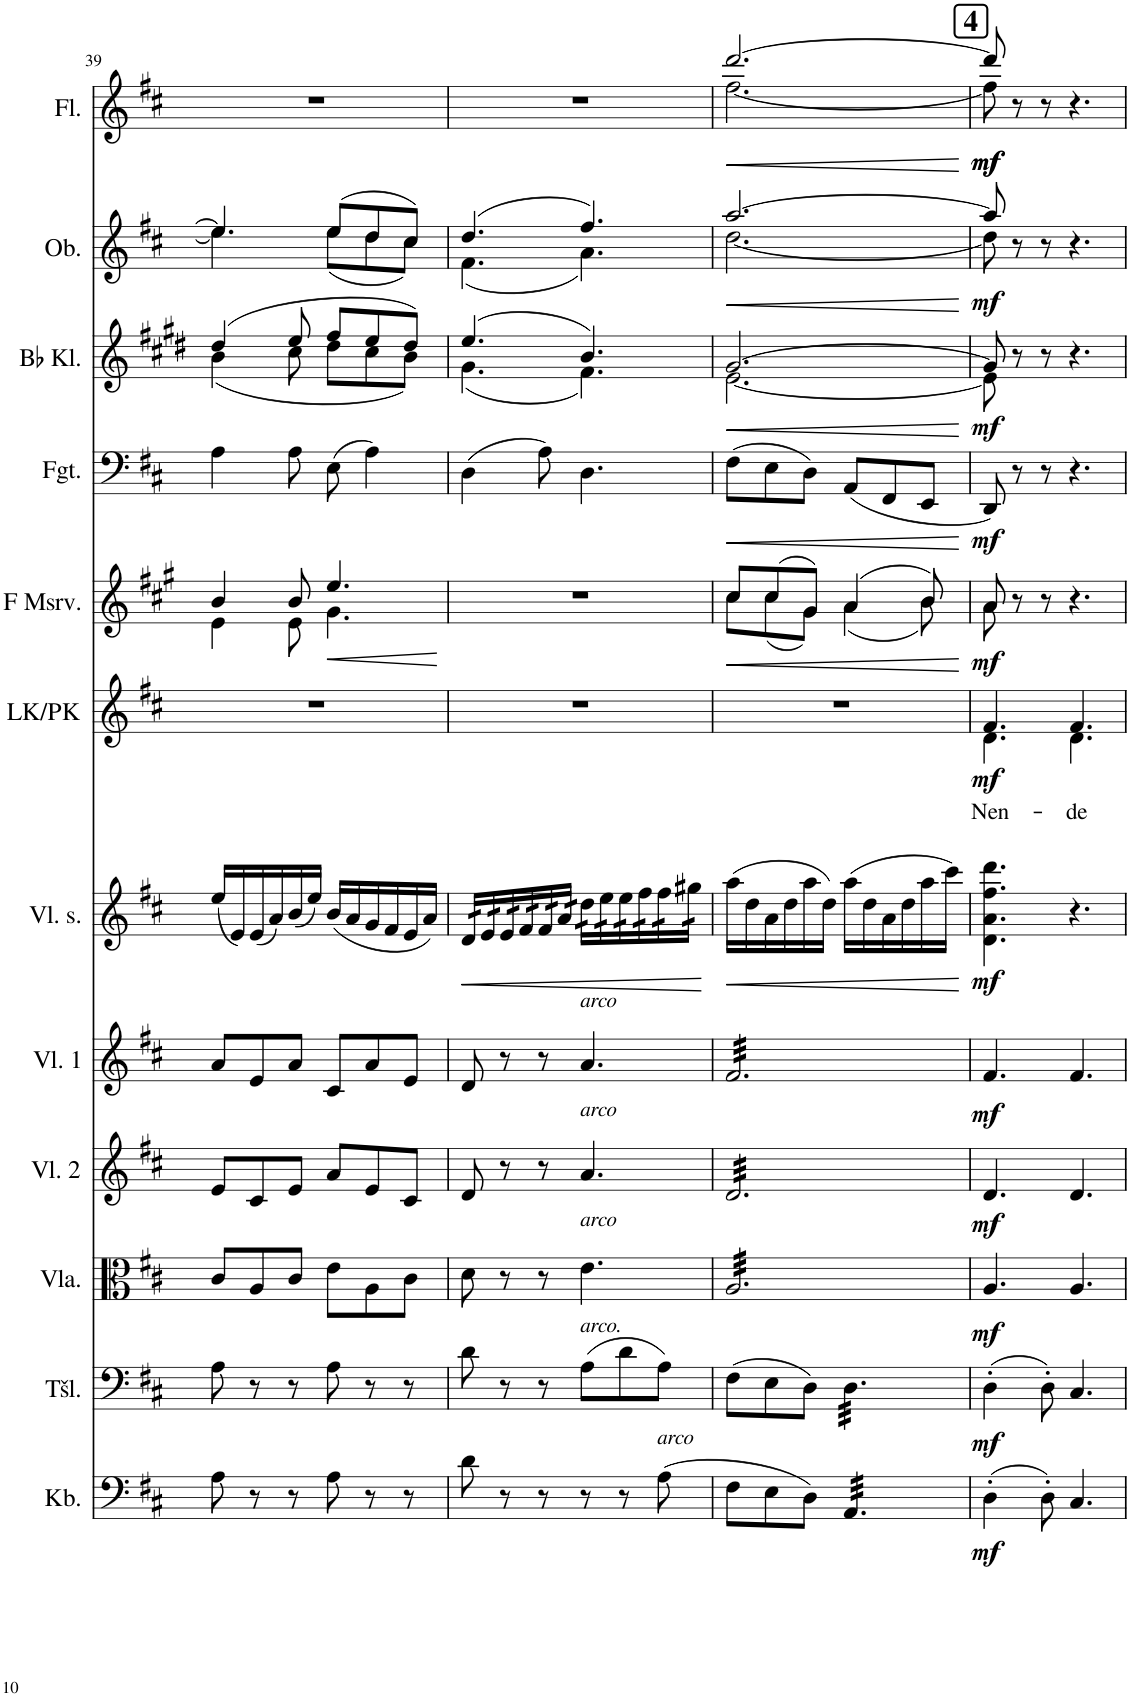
**kern	**dynam	**kern	**dynam	**kern	**dynam	**kern	**dynam	**kern	**dynam	**kern	**dynam	**kern	**text	**dynam	**kern	**dynam	**kern	**dynam	**kern	**dynam	**kern	**dynam	**kern	**dynam
*part12	*part12	*part11	*part11	*part10	*part10	*part9	*part9	*part8	*part8	*part7	*part7	*part6	*part6	*part6	*part5	*part5	*part4	*part4	*part3	*part3	*part2	*part2	*part1	*part1
*staff12	*staff12	*staff11	*staff11	*staff10	*staff10	*staff9	*staff9	*staff8	*staff8	*staff7	*staff7	*staff6	*staff6	*staff6	*staff5	*staff5	*staff4	*staff4	*staff3	*staff3	*staff2	*staff2	*staff1	*staff1
*I"Kontrabass	*	*I"Tšello	*	*I"Vioola	*	*I"Viiul 2	*	*I"Viiul 1	*	*I"Viiuli soolo	*	*I"Laste- ja poistekoor	*	*	*I"Metsasarv F	*	*I"Fagott	*	*I"Bb klarnet	*	*I"Oboe	*	*I"Flööt	*
*I'Kb.	*	*I'Tšl.	*	*I'Vla.	*	*I'Vl. 2	*	*I'Vl. 1	*	*I'Vl. s.	*	*	*	*	*	*	*I'Fgt.	*	*I'Bb Kl.	*	*I'Ob.	*	*I'Fl.	*
!!LO:PB:g=z
*clefF4	*	*clefF4	*	*clefC3	*	*clefG2	*	*clefG2	*	*clefG2	*	*clefG2	*	*	*clefG2	*	*clefF4	*	*clefG2	*	*clefG2	*	*clefG2	*
*Trd7c12	*	*	*	*	*	*	*	*	*	*	*	*	*	*	*Trd4c7	*	*	*	*Trd1c2	*	*	*	*	*
*k[f#c#]	*	*k[f#c#]	*	*k[f#c#]	*	*k[f#c#]	*	*k[f#c#]	*	*k[f#c#]	*	*k[f#c#]	*	*	*k[f#c#g#]	*	*k[f#c#]	*	*k[f#c#g#d#]	*	*k[f#c#]	*	*k[f#c#]	*
*M6/8	*	*M6/8	*	*M6/8	*	*M6/8	*	*M6/8	*	*M6/8	*	*M6/8	*	*	*M6/8	*	*M6/8	*	*M6/8	*	*M6/8	*	*M6/8	*
=39	=39	=39	=39	=39	=39	=39	=39	=39	=39	=39	=39	=39	=39	=39	=39	=39	=39	=39	=39	=39	=39	=39	=39	=39
*	*	*	*	*	*	*	*	*	*	*	*	*	*	*	*^	*	*	*	*^	*	*^	*	*	*
8A\	.	8A\	.	8c#/L	.	8e/L	.	8a/L	.	(16ee/LL	.	2.r	.	.	4b/	4e\	.	4A\	.	(4dd#/	(4b\	.	4.ee/]	4.ee\]	.	2.r	.
.	.	.	.	.	.	.	.	.	.	16e/)	.	.	.	.	.	.	.	.	.	.	.	.	.	.	.	.	.
8r	.	8r	.	8A/	.	8c#/	.	8e/	.	(16e/	.	.	.	.	.	.	.	.	.	.	.	.	.	.	.	.	.
.	.	.	.	.	.	.	.	.	.	16a/)	.	.	.	.	.	.	.	.	.	.	.	.	.	.	.	.	.
8r	.	8r	.	8c#/J	.	8e/J	.	8a/J	.	(16b/	.	.	.	.	8b/	8e\	.	8A\	.	8ee/	8cc#\	.	.	.	.	.	.
.	.	.	.	.	.	.	.	.	.	16ee/JJ)	.	.	.	.	.	.	.	.	.	.	.	.	.	.	.	.	.
!	!	!	!	!	!	!	!	!	!	!	!	!	!	!	!	!	!LO:HP:b	!	!	!	!	!	!	!	!	!	!
8A\	.	8A\	.	8e\L	.	8a/L	.	8c#/L	.	(16b/LL	.	.	.	.	4.ee/	4.g#\	<	(8E\	.	8ff#/L	8dd#\L	.	(8ee/L	(8ee\L	.	.	.
.	.	.	.	.	.	.	.	.	.	16a/	.	.	.	.	.	.	.	.	.	.	.	.	.	.	.	.	.
8r	.	8r	.	8A\	.	8e/	.	8a/	.	16g/	.	.	.	.	.	.	.	4A\)	.	8ee/	8cc#\	.	8dd/	8dd\	.	.	.
.	.	.	.	.	.	.	.	.	.	16f#/	.	.	.	.	.	.	.	.	.	.	.	.	.	.	.	.	.
8r	.	8r	.	8c#\J	.	8c#/J	.	8e/J	.	16e/	.	.	.	.	.	.	.	.	.	8dd#/J)	8b\J)	.	8cc#/J)	8cc#\J)	.	.	.
.	.	.	.	.	.	.	.	.	.	16a/JJ)	.	.	.	.	.	.	.	.	.	.	.	.	.	.	.	.	.
*	*	*	*	*	*	*	*	*	*	*	*	*	*	*	*	*	*	*	*	*v	*v	*	*	*	*	*	*
*	*	*	*	*	*	*	*	*	*	*	*	*	*	*	*v	*v	*	*	*	*	*	*v	*v	*	*	*
.	.	.	.	.	.	.	.	.	.	.	.	.	.	.	.	[	.	.	.	.	.	.	.	.
=40	=40	=40	=40	=40	=40	=40	=40	=40	=40	=40	=40	=40	=40	=40	=40	=40	=40	=40	=40	=40	=40	=40	=40	=40
!	!	!	!	!	!	!	!	!	!	!	!LO:HP:b	!	!	!	!	!	!	!	!	!	!	!	!	!
*	*	*	*	*	*	*	*	*	*	*	*	*	*	*	*	*	*	*	*^	*	*^	*	*	*
*	*	*	*	*	*	*	*	*	*	*tremolo	*	*	*	*	*	*	*	*	*	*	*	*	*	*	*	*
8d\	.	8d\	.	8d\	.	8d/	.	8d/	.	32d/LLL	<	2.r	.	.	2.r	.	(4D\	.	(4.ee/	(4.g#\	.	(4.dd/	(4.f#\	.	2.r	.
.	.	.	.	.	.	.	.	.	.	32d/	.	.	.	.	.	.	.	.	.	.	.	.	.	.	.	.
.	.	.	.	.	.	.	.	.	.	32e/	.	.	.	.	.	.	.	.	.	.	.	.	.	.	.	.
.	.	.	.	.	.	.	.	.	.	32e/	.	.	.	.	.	.	.	.	.	.	.	.	.	.	.	.
8r	.	8r	.	8r	.	8r	.	8r	.	32e/	.	.	.	.	.	.	.	.	.	.	.	.	.	.	.	.
.	.	.	.	.	.	.	.	.	.	32e/	.	.	.	.	.	.	.	.	.	.	.	.	.	.	.	.
.	.	.	.	.	.	.	.	.	.	32f#/	.	.	.	.	.	.	.	.	.	.	.	.	.	.	.	.
.	.	.	.	.	.	.	.	.	.	32f#/	.	.	.	.	.	.	.	.	.	.	.	.	.	.	.	.
8r	.	8r	.	8r	.	8r	.	8r	.	32f#/	.	.	.	.	.	.	8A\)	.	.	.	.	.	.	.	.	.
.	.	.	.	.	.	.	.	.	.	32f#/	.	.	.	.	.	.	.	.	.	.	.	.	.	.	.	.
.	.	.	.	.	.	.	.	.	.	32a/	.	.	.	.	.	.	.	.	.	.	.	.	.	.	.	.
.	.	.	.	.	.	.	.	.	.	32a/JJJ	.	.	.	.	.	.	.	.	.	.	.	.	.	.	.	.
!	!	!	!	!	!	!	!	!LO:TX:a:i:t=arco	!	!	!	!	!	!	!	!	!	!	!	!	!	!	!	!	!	!
!	!	!	!	!	!	!LO:TX:a:i:t=arco	!	!	!	!	!	!	!	!	!	!	!	!	!	!	!	!	!	!	!	!
!	!	!	!	!LO:TX:a:i:t=arco	!	!	!	!	!	!	!	!	!	!	!	!	!	!	!	!	!	!	!	!	!	!
!	!	!LO:TX:a:i:t=arco.	!	!	!	!	!	!	!	!	!	!	!	!	!	!	!	!	!	!	!	!	!	!	!	!
8r	.	(8A\L	.	4.e\	.	4.a/	.	4.a/	.	32dd\LLL	.	.	.	.	.	.	4.D\	.	4.b/)	4.f#\)	.	4.ff#/)	4.a\)	.	.	.
.	.	.	.	.	.	.	.	.	.	32dd\	.	.	.	.	.	.	.	.	.	.	.	.	.	.	.	.
.	.	.	.	.	.	.	.	.	.	32ee\	.	.	.	.	.	.	.	.	.	.	.	.	.	.	.	.
.	.	.	.	.	.	.	.	.	.	32ee\	.	.	.	.	.	.	.	.	.	.	.	.	.	.	.	.
8r	.	8d\	.	.	.	.	.	.	.	32ee\	.	.	.	.	.	.	.	.	.	.	.	.	.	.	.	.
.	.	.	.	.	.	.	.	.	.	32ee\	.	.	.	.	.	.	.	.	.	.	.	.	.	.	.	.
.	.	.	.	.	.	.	.	.	.	32ff#\	.	.	.	.	.	.	.	.	.	.	.	.	.	.	.	.
.	.	.	.	.	.	.	.	.	.	32ff#\	.	.	.	.	.	.	.	.	.	.	.	.	.	.	.	.
!LO:TX:a:i:t=arco	!	!	!	!	!	!	!	!	!	!	!	!	!	!	!	!	!	!	!	!	!	!	!	!	!	!
(8A\	.	8A\J)	.	.	.	.	.	.	.	32ff#\	.	.	.	.	.	.	.	.	.	.	.	.	.	.	.	.
.	.	.	.	.	.	.	.	.	.	32ff#\	.	.	.	.	.	.	.	.	.	.	.	.	.	.	.	.
.	.	.	.	.	.	.	.	.	.	32gg#X\	.	.	.	.	.	.	.	.	.	.	.	.	.	.	.	.
.	.	.	.	.	.	.	.	.	.	32gg#X\JJJ	.	.	.	.	.	.	.	.	.	.	.	.	.	.	.	.
*	*	*	*	*	*	*	*	*	*	*Xtremolo	*	*	*	*	*	*	*	*	*	*	*	*	*	*	*	*
*	*	*	*	*	*	*	*	*	*	*	*	*	*	*	*	*	*	*	*v	*v	*	*	*	*	*	*
*	*	*	*	*	*	*	*	*	*	*	*	*	*	*	*	*	*	*	*	*	*v	*v	*	*	*
.	.	.	.	.	.	.	.	.	.	.	[	.	.	.	.	.	.	.	.	.	.	.	.	.
=41	=41	=41	=41	=41	=41	=41	=41	=41	=41	=41	=41	=41	=41	=41	=41	=41	=41	=41	=41	=41	=41	=41	=41	=41
!	!	!	!	!	!	!	!	!	!	!	!LO:HP:b	!	!	!	!	!LO:HP:b	!	!LO:HP:b	!	!LO:HP:b	!	!LO:HP:b	!	!LO:HP:b
*	*	*	*	*	*	*	*	*	*	*	*	*	*	*	*^	*	*	*	*^	*	*^	*	*^	*
*	*	*	*	*tremolo	*	*	*	*	*	*	*	*	*	*	*	*	*	*	*	*	*	*	*	*	*	*	*	*
*	*	*	*	*	*	*tremolo	*	*	*	*	*	*	*	*	*	*	*	*	*	*	*	*	*	*	*	*	*	*
*	*	*	*	*	*	*	*	*tremolo	*	*	*	*	*	*	*	*	*	*	*	*	*	*	*	*	*	*	*	*
8F#\L	.	(8F#\L	.	32A/LLL	.	32d/LLL	.	32f#/LLL	.	(16aa\LL	<	2.r	.	.	8cc#/L	8cc#\L	<	(8F#\L	<	[2.g#/	[2.e\	<	[2.aa/	[2.dd\	<	[2.ddd/	[2.ff#\	<
.	.	.	.	32A/	.	32d/	.	32f#/	.	.	.	.	.	.	.	.	.	.	.	.	.	.	.	.	.	.	.	.
.	.	.	.	32A/	.	32d/	.	32f#/	.	16dd\	.	.	.	.	.	.	.	.	.	.	.	.	.	.	.	.	.	.
.	.	.	.	32A/	.	32d/	.	32f#/	.	.	.	.	.	.	.	.	.	.	.	.	.	.	.	.	.	.	.	.
8E\	.	8E\	.	32A/	.	32d/	.	32f#/	.	16a\	.	.	.	.	(8cc#/	(8cc#\	.	8E\	.	.	.	.	.	.	.	.	.	.
.	.	.	.	32A/	.	32d/	.	32f#/	.	.	.	.	.	.	.	.	.	.	.	.	.	.	.	.	.	.	.	.
.	.	.	.	32A/	.	32d/	.	32f#/	.	16dd\	.	.	.	.	.	.	.	.	.	.	.	.	.	.	.	.	.	.
.	.	.	.	32A/	.	32d/	.	32f#/	.	.	.	.	.	.	.	.	.	.	.	.	.	.	.	.	.	.	.	.
8D\J)	.	8D\J)	.	32A/	.	32d/	.	32f#/	.	16aa\	.	.	.	.	8g#/J)	8g#\J)	.	8D\J)	.	.	.	.	.	.	.	.	.	.
.	.	.	.	32A/	.	32d/	.	32f#/	.	.	.	.	.	.	.	.	.	.	.	.	.	.	.	.	.	.	.	.
.	.	.	.	32A/	.	32d/	.	32f#/	.	16dd\JJ)	.	.	.	.	.	.	.	.	.	.	.	.	.	.	.	.	.	.
.	.	.	.	32A/	.	32d/	.	32f#/	.	.	.	.	.	.	.	.	.	.	.	.	.	.	.	.	.	.	.	.
*tremolo	*	*	*	*	*	*	*	*	*	*	*	*	*	*	*	*	*	*	*	*	*	*	*	*	*	*	*	*
*	*	*tremolo	*	*	*	*	*	*	*	*	*	*	*	*	*	*	*	*	*	*	*	*	*	*	*	*	*	*
32AA/LLL	.	32D\LLL	.	32A/	.	32d/	.	32f#/	.	(16aa\LL	.	.	.	.	(4a/	(4a\	.	(8AA/L	.	.	.	.	.	.	.	.	.	.
32AA/	.	32D\	.	32A/	.	32d/	.	32f#/	.	.	.	.	.	.	.	.	.	.	.	.	.	.	.	.	.	.	.	.
32AA/	.	32D\	.	32A/	.	32d/	.	32f#/	.	16dd\	.	.	.	.	.	.	.	.	.	.	.	.	.	.	.	.	.	.
32AA/	.	32D\	.	32A/	.	32d/	.	32f#/	.	.	.	.	.	.	.	.	.	.	.	.	.	.	.	.	.	.	.	.
32AA/	.	32D\	.	32A/	.	32d/	.	32f#/	.	16a\	.	.	.	.	.	.	.	8FF#/	.	.	.	.	.	.	.	.	.	.
32AA/	.	32D\	.	32A/	.	32d/	.	32f#/	.	.	.	.	.	.	.	.	.	.	.	.	.	.	.	.	.	.	.	.
32AA/	.	32D\	.	32A/	.	32d/	.	32f#/	.	16dd\	.	.	.	.	.	.	.	.	.	.	.	.	.	.	.	.	.	.
32AA/	.	32D\	.	32A/	.	32d/	.	32f#/	.	.	.	.	.	.	.	.	.	.	.	.	.	.	.	.	.	.	.	.
32AA/	.	32D\	.	32A/	.	32d/	.	32f#/	.	16aa\	.	.	.	.	8b/)	8b\)	.	8EE/J	.	.	.	.	.	.	.	.	.	.
32AA/	.	32D\	.	32A/	.	32d/	.	32f#/	.	.	.	.	.	.	.	.	.	.	.	.	.	.	.	.	.	.	.	.
32AA/	.	32D\	.	32A/	.	32d/	.	32f#/	.	16ccc#\JJ)	.	.	.	.	.	.	.	.	.	.	.	.	.	.	.	.	.	.
32AA/JJJ	.	32D\JJJ	.	32A/JJJ	.	32d/JJJ	.	32f#/JJJ	.	.	.	.	.	.	.	.	.	.	.	.	.	.	.	.	.	.	.	.
*	*	*	*	*	*	*	*	*Xtremolo	*	*	*	*	*	*	*	*	*	*	*	*	*	*	*	*	*	*	*	*
*	*	*	*	*	*	*Xtremolo	*	*	*	*	*	*	*	*	*	*	*	*	*	*	*	*	*	*	*	*	*	*
*	*	*	*	*Xtremolo	*	*	*	*	*	*	*	*	*	*	*	*	*	*	*	*	*	*	*	*	*	*	*	*
*	*	*Xtremolo	*	*	*	*	*	*	*	*	*	*	*	*	*	*	*	*	*	*	*	*	*	*	*	*	*	*
*Xtremolo	*	*	*	*	*	*	*	*	*	*	*	*	*	*	*	*	*	*	*	*	*	*	*	*	*	*	*	*
*	*	*	*	*	*	*	*	*	*	*	*	*	*	*	*	*	*	*	*	*v	*v	*	*	*	*	*v	*v	*
*	*	*	*	*	*	*	*	*	*	*	*	*	*	*	*v	*v	*	*	*	*	*	*v	*v	*	*	*
.	.	.	.	.	.	.	.	.	.	.	[	.	.	.	.	[	.	[	.	[	.	[	.	[
!!LO:REH:place=s1:a:B:cj:fs=14:t=4
=42	=42	=42	=42	=42	=42	=42	=42	=42	=42	=42	=42	=42	=42	=42	=42	=42	=42	=42	=42	=42	=42	=42	=42	=42
!	!LO:DY:b	!	!LO:DY:b	!	!LO:DY:b	!	!LO:DY:b	!	!LO:DY:b	!	!LO:DY:b	!	!LO:LY:b	!LO:DY:b	!	!LO:DY:b	!	!LO:DY:b	!	!LO:DY:b	!	!LO:DY:b	!	!LO:DY:b
*	*	*	*	*	*	*	*	*	*	*	*	*^	*	*	*^	*	*	*	*^	*	*^	*	*^	*
!	!	!	!	!	!	!	!	!	!	!	!	!	!	!	!	!	!	!	!	!	!	!	!	!	!	!	!	!	!LO:DY:n=1:b
(4D'\	mf	(4D'\	mf	4.A/	mf	4.d/	mf	4.f#/	mf	4.d\ 4.a\ 4.ff#\ 4.ddd\	mf	4.f#/	4.d\	Nen-	mf	8a/	8a\	mf	8DD/)	mf	8g#/]	8e\]	mf	8aa/]	8dd\]	mf	8ddd/]	8ff#\]	mf mf
.	.	.	.	.	.	.	.	.	.	.	.	.	.	.	.	8r	8ryy	.	8r	.	8r	8ryy	.	8r	8ryy	.	8r	8ryy	.
8D'\)	.	8D'\)	.	.	.	.	.	.	.	.	.	.	.	.	.	8r	8ryy	.	8r	.	8r	8ryy	.	8r	8ryy	.	8r	8ryy	.
!	!	!	!	!	!	!	!	!	!	!	!	!	!	!LO:LY:b	!	!	!	!	!	!	!	!	!	!	!	!	!	!	!
4.C#/	.	4.C#/	.	4.A/	.	4.d/	.	4.f#/	.	4.r	.	4.f#/	4.d\	-de	.	4.r	4.ryy	.	4.r	.	4.r	4.ryy	.	4.r	4.ryy	.	4.r	4.ryy	.
*	*	*	*	*	*	*	*	*	*	*	*	*v	*v	*	*	*	*	*	*	*	*v	*v	*	*v	*v	*	*v	*v	*
*	*	*	*	*	*	*	*	*	*	*	*	*	*	*	*v	*v	*	*	*	*	*	*	*	*	*
=	=	=	=	=	=	=	=	=	=	=	=	=	=	=	=	=	=	=	=	=	=	=	=	=
*-	*-	*-	*-	*-	*-	*-	*-	*-	*-	*-	*-	*-	*-	*-	*-	*-	*-	*-	*-	*-	*-	*-	*-	*-
